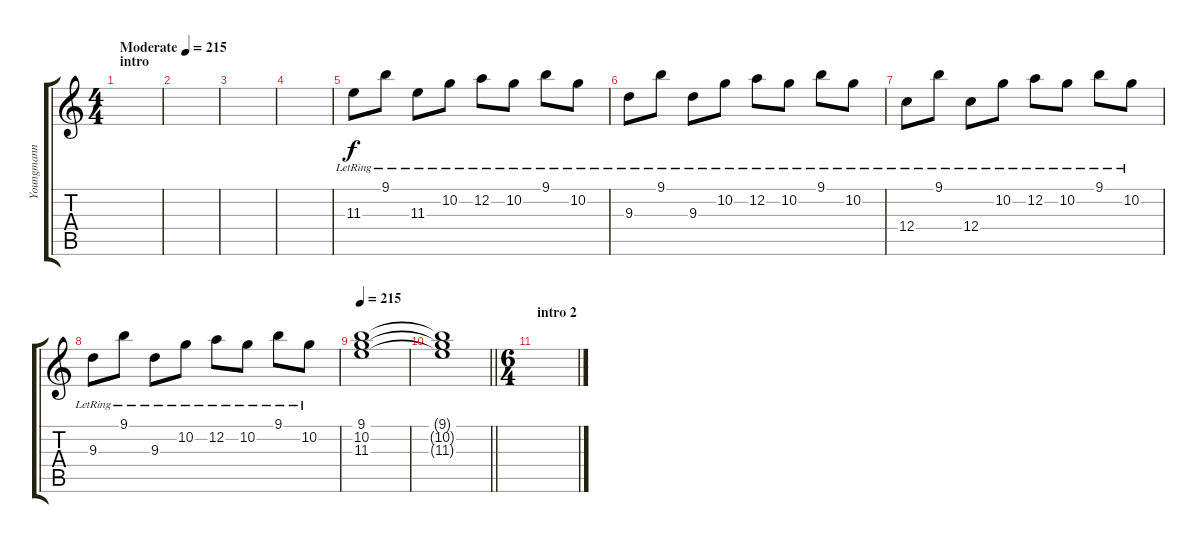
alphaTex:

\track ("Youngmann" "Youngmann") {instrument electricguitarclean}
\staff {score tabs}
\tuning (D4 A3 F3 C3 G2 C2) {hide}
\ts (4 4)
\section ("" "intro")
\tempo (215 "Moderate")
\tempo 107
\tempo (215 "Moderate")
\clef g2
\ks c
|
|
|
|
11.3{lr}.8 9.1{lr}.8 11.3{lr}.8 10.2{lr}.8 12.2{lr}.8 10.2{lr}.8 9.1{lr}.8 10.2{lr}.8 |
9.3{lr}.8 9.1{lr}.8 9.3{lr}.8 10.2{lr}.8 12.2{lr}.8 10.2{lr}.8 9.1{lr}.8 10.2{lr}.8 |
12.4{lr}.8 9.1{lr}.8 12.4{lr}.8 10.2{lr}.8 12.2{lr}.8 10.2{lr}.8 9.1{lr}.8 10.2{lr}.8 |
9.3{lr}.8 9.1{lr}.8 9.3{lr}.8 10.2{lr}.8 12.2{lr}.8 10.2{lr}.8 9.1{lr}.8 10.2{lr}.8 |
\tempo 215
(9.1 10.2 11.3).1 |
\barLineRight lightlight
(9.1{t} 10.2{t} 11.3{t}).1 |
\ts (6 4)
\section ("" "intro 2")
